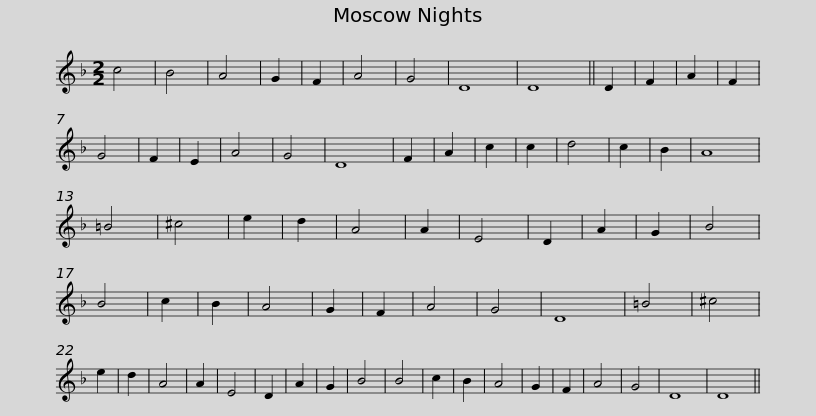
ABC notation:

X:1
L:1/8
M:2/2
I:linebreak $
K:Dmin
V:1 treble
V:1
 c4 | B4 | A4 | G2 | F2 | %5
 A4 | G4 | D8 | D8 || D2 | %10
 F2 | A2 | F2 | G4 | F2 | %15
 E2 | A4 | G4 | D8 |$ F2 | %20
 A2 | c2 | c2 | d4 | c2 | %25
 B2 | A8 | =B4 | ^c4 | e2 | %30
 d2 | A4 | A2 | E4 | D2 | %35
 A2 | G2 | B4 |$ B4 | c2 | %40
 B2 | A4 | G2 | F2 | A4 | %45
 G4 | D8 | =B4 | ^c4 | e2 | %50
 d2 | A4 | A2 | E4 | D2 | %55
 A2 | G2 |$ B4 | B4 | c2 | %60
 B2 | A4 | G2 | F2 | A4 | %65
 G4 | D8 | D8 || %68
